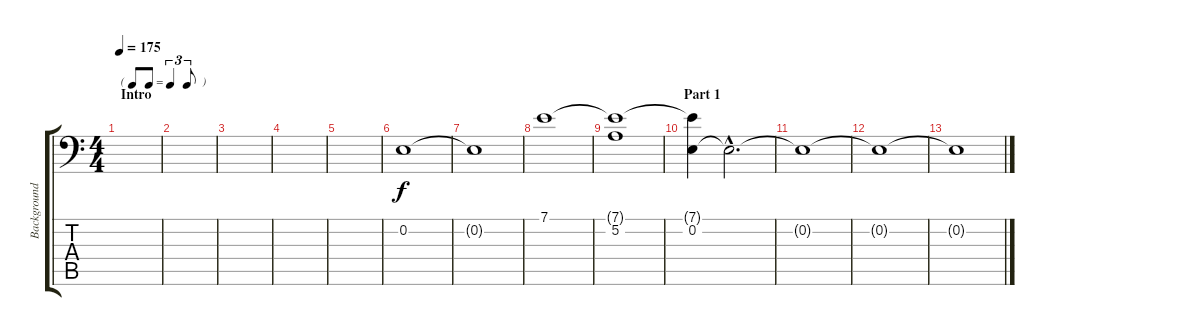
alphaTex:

\track ("Background" "Background") {instrument stringensemble1}
\staff {score tabs}
\tuning (A3 E3 C3 G2 D2 A1) {hide}
\ts (4 4)
\tf triplet8th
\section ("" "Intro")
\tempo 175
\clef f4
\ks c
|
|
|
|
|
0.2.1 |
0.2{t}.1 |
7.1.1 |
(7.1{t} 5.2).1 |
\section ("" "Part 1")
(7.1{t} 0.2).4 0.2{hac t}.2{d} |
0.2{t}.1 |
0.2{t}.1 |
0.2{t}.1
